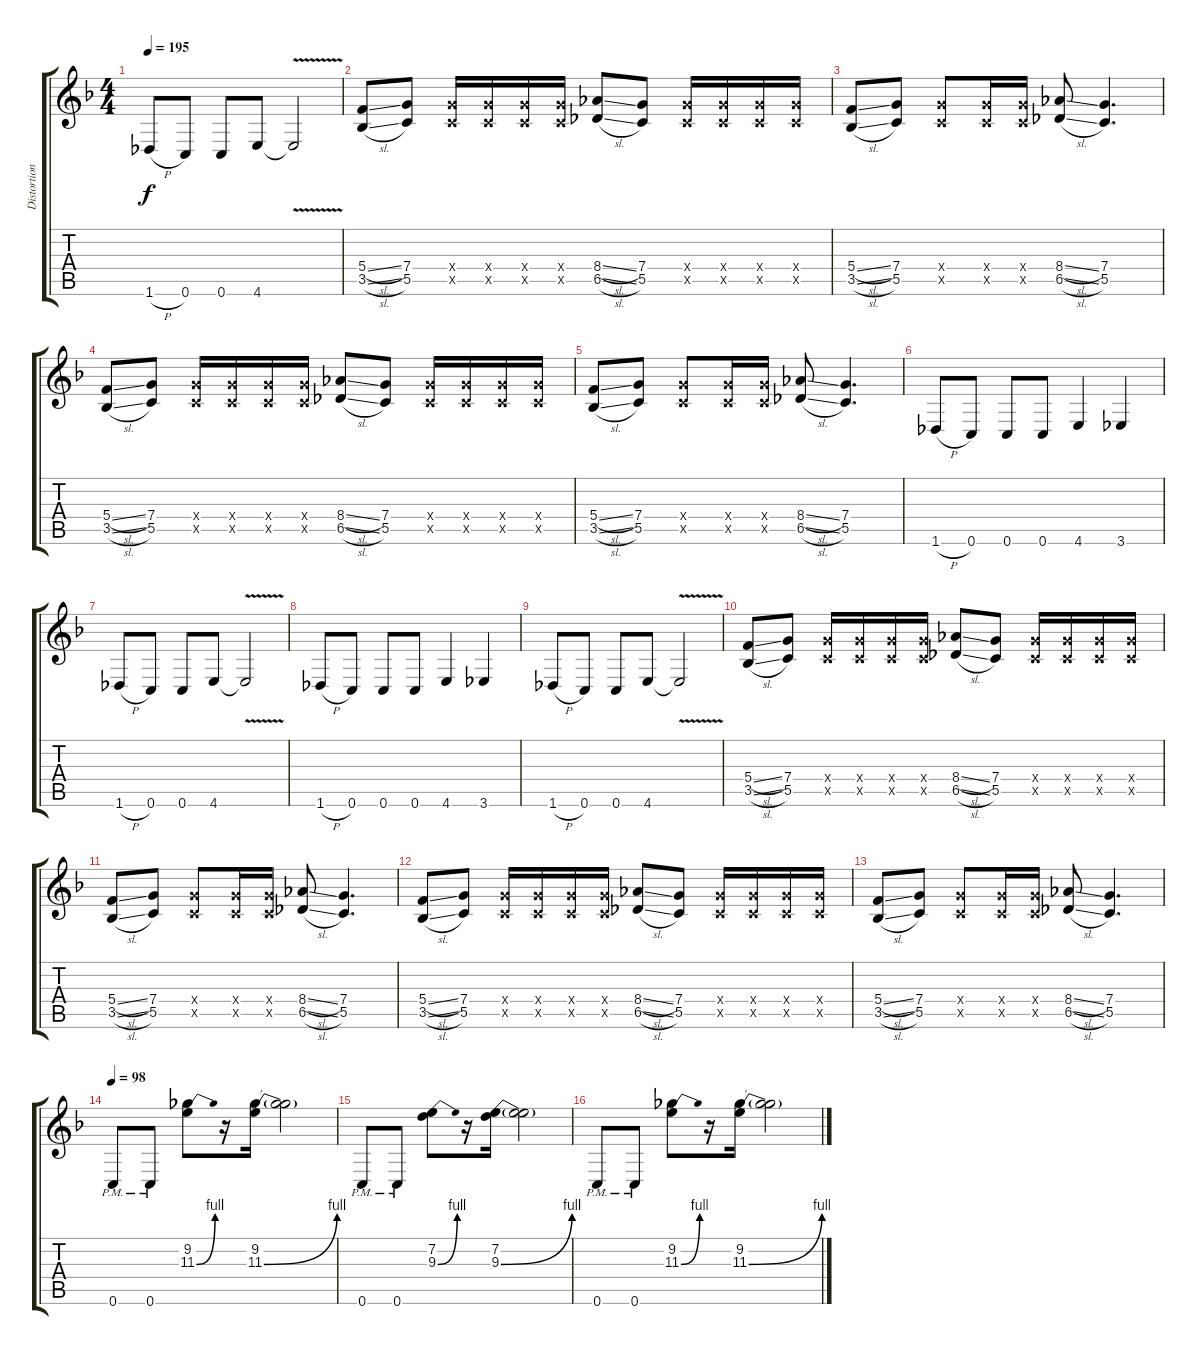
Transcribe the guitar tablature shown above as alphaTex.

\track ("Distortion" "Distortion") {instrument distortionguitar}
\staff {score tabs}
\tuning (D4 A3 F3 C3 G2 C2) {hide}
\ts (4 4)
\tempo 195
\clef g2
\ks f
1.6{h}.8{dy f} 0.6.8 0.6.8 4.6.8 4.6{v t}.2 |
(5.4{sl} 3.5{sl}).8 (7.4 5.5).8 (7.4{x} 5.5{x}).16 (7.4{x} 5.5{x}).16 (7.4{x} 5.5{x}).16 (7.4{x} 5.5{x}).16 (8.4{sl} 6.5{sl}).8 (7.4 5.5).8 (7.4{x} 5.5{x}).16 (7.4{x} 5.5{x}).16 (7.4{x} 5.5{x}).16 (7.4{x} 5.5{x}).16 |
(5.4{sl} 3.5{sl}).8 (7.4 5.5).8 (7.4{x} 5.5{x}).8 (7.4{x} 5.5{x}).16 (7.4{x} 5.5{x}).16 (8.4{sl} 6.5{sl}).8 (7.4 5.5).4{d} |
(5.4{sl} 3.5{sl}).8 (7.4 5.5).8 (7.4{x} 5.5{x}).16 (7.4{x} 5.5{x}).16 (7.4{x} 5.5{x}).16 (7.4{x} 5.5{x}).16 (8.4{sl} 6.5{sl}).8 (7.4 5.5).8 (7.4{x} 5.5{x}).16 (7.4{x} 5.5{x}).16 (7.4{x} 5.5{x}).16 (7.4{x} 5.5{x}).16 |
(5.4{sl} 3.5{sl}).8 (7.4 5.5).8 (7.4{x} 5.5{x}).8 (7.4{x} 5.5{x}).16 (7.4{x} 5.5{x}).16 (8.4{sl} 6.5{sl}).8 (7.4 5.5).4{d} |
1.6{h}.8 0.6.8 0.6.8 0.6.8 4.6.4 3.6.4 |
1.6{h}.8 0.6.8 0.6.8 4.6.8 4.6{v t}.2 |
1.6{h}.8 0.6.8 0.6.8 0.6.8 4.6.4 3.6.4 |
1.6{h}.8 0.6.8 0.6.8 4.6.8 4.6{v t}.2 |
(5.4{sl} 3.5{sl}).8 (7.4 5.5).8 (7.4{x} 5.5{x}).16 (7.4{x} 5.5{x}).16 (7.4{x} 5.5{x}).16 (7.4{x} 5.5{x}).16 (8.4{sl} 6.5{sl}).8 (7.4 5.5).8 (7.4{x} 5.5{x}).16 (7.4{x} 5.5{x}).16 (7.4{x} 5.5{x}).16 (7.4{x} 5.5{x}).16 |
(5.4{sl} 3.5{sl}).8 (7.4 5.5).8 (7.4{x} 5.5{x}).8 (7.4{x} 5.5{x}).16 (7.4{x} 5.5{x}).16 (8.4{sl} 6.5{sl}).8 (7.4 5.5).4{d} |
(5.4{sl} 3.5{sl}).8 (7.4 5.5).8 (7.4{x} 5.5{x}).16 (7.4{x} 5.5{x}).16 (7.4{x} 5.5{x}).16 (7.4{x} 5.5{x}).16 (8.4{sl} 6.5{sl}).8 (7.4 5.5).8 (7.4{x} 5.5{x}).16 (7.4{x} 5.5{x}).16 (7.4{x} 5.5{x}).16 (7.4{x} 5.5{x}).16 |
(5.4{sl} 3.5{sl}).8 (7.4 5.5).8 (7.4{x} 5.5{x}).8 (7.4{x} 5.5{x}).16 (7.4{x} 5.5{x}).16 (8.4{sl} 6.5{sl}).8 (7.4 5.5).4{d} |
\tempo 98
0.6{pm}.8 0.6{pm}.8 (9.2 11.3{be (bend 0 0 60 4)}).8 r.16 (9.2 11.3{be (bend 0 0 60 4)}).16 (9.2{t} 11.3{t}).2 |
0.6{pm}.8 0.6{pm}.8 (7.2 9.3{be (bend 0 0 60 4)}).8 r.16 (7.2 9.3{be (bend 0 0 60 4)}).16 (7.2{t} 9.3{t}).2 |
0.6{pm}.8 0.6{pm}.8 (9.2 11.3{be (bend 0 0 60 4)}).8 r.16 (9.2 11.3{be (bend 0 0 60 4)}).16 (9.2{t} 11.3{t}).2
